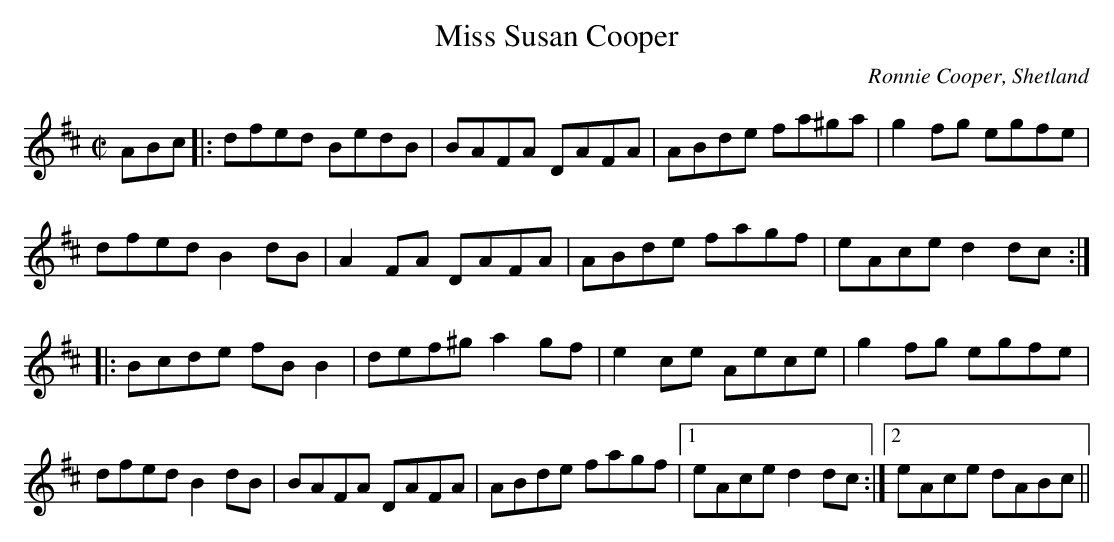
X:1
T:Miss Susan Cooper
C:Ronnie Cooper, Shetland
M:C|
K:D
ABc|:dfed BedB|BAFA DAFA|ABde fa^ga|g2fg egfe|
dfed B2dB|A2FA DAFA|ABde fagf|eAce d2dc:|
|:Bcde fBB2|def^g a2gf|e2ce Aece|g2fg egfe|
dfed B2dB|BAFA DAFA|ABde fagf|1 eAce d2dc:|2 eAce dABc||
